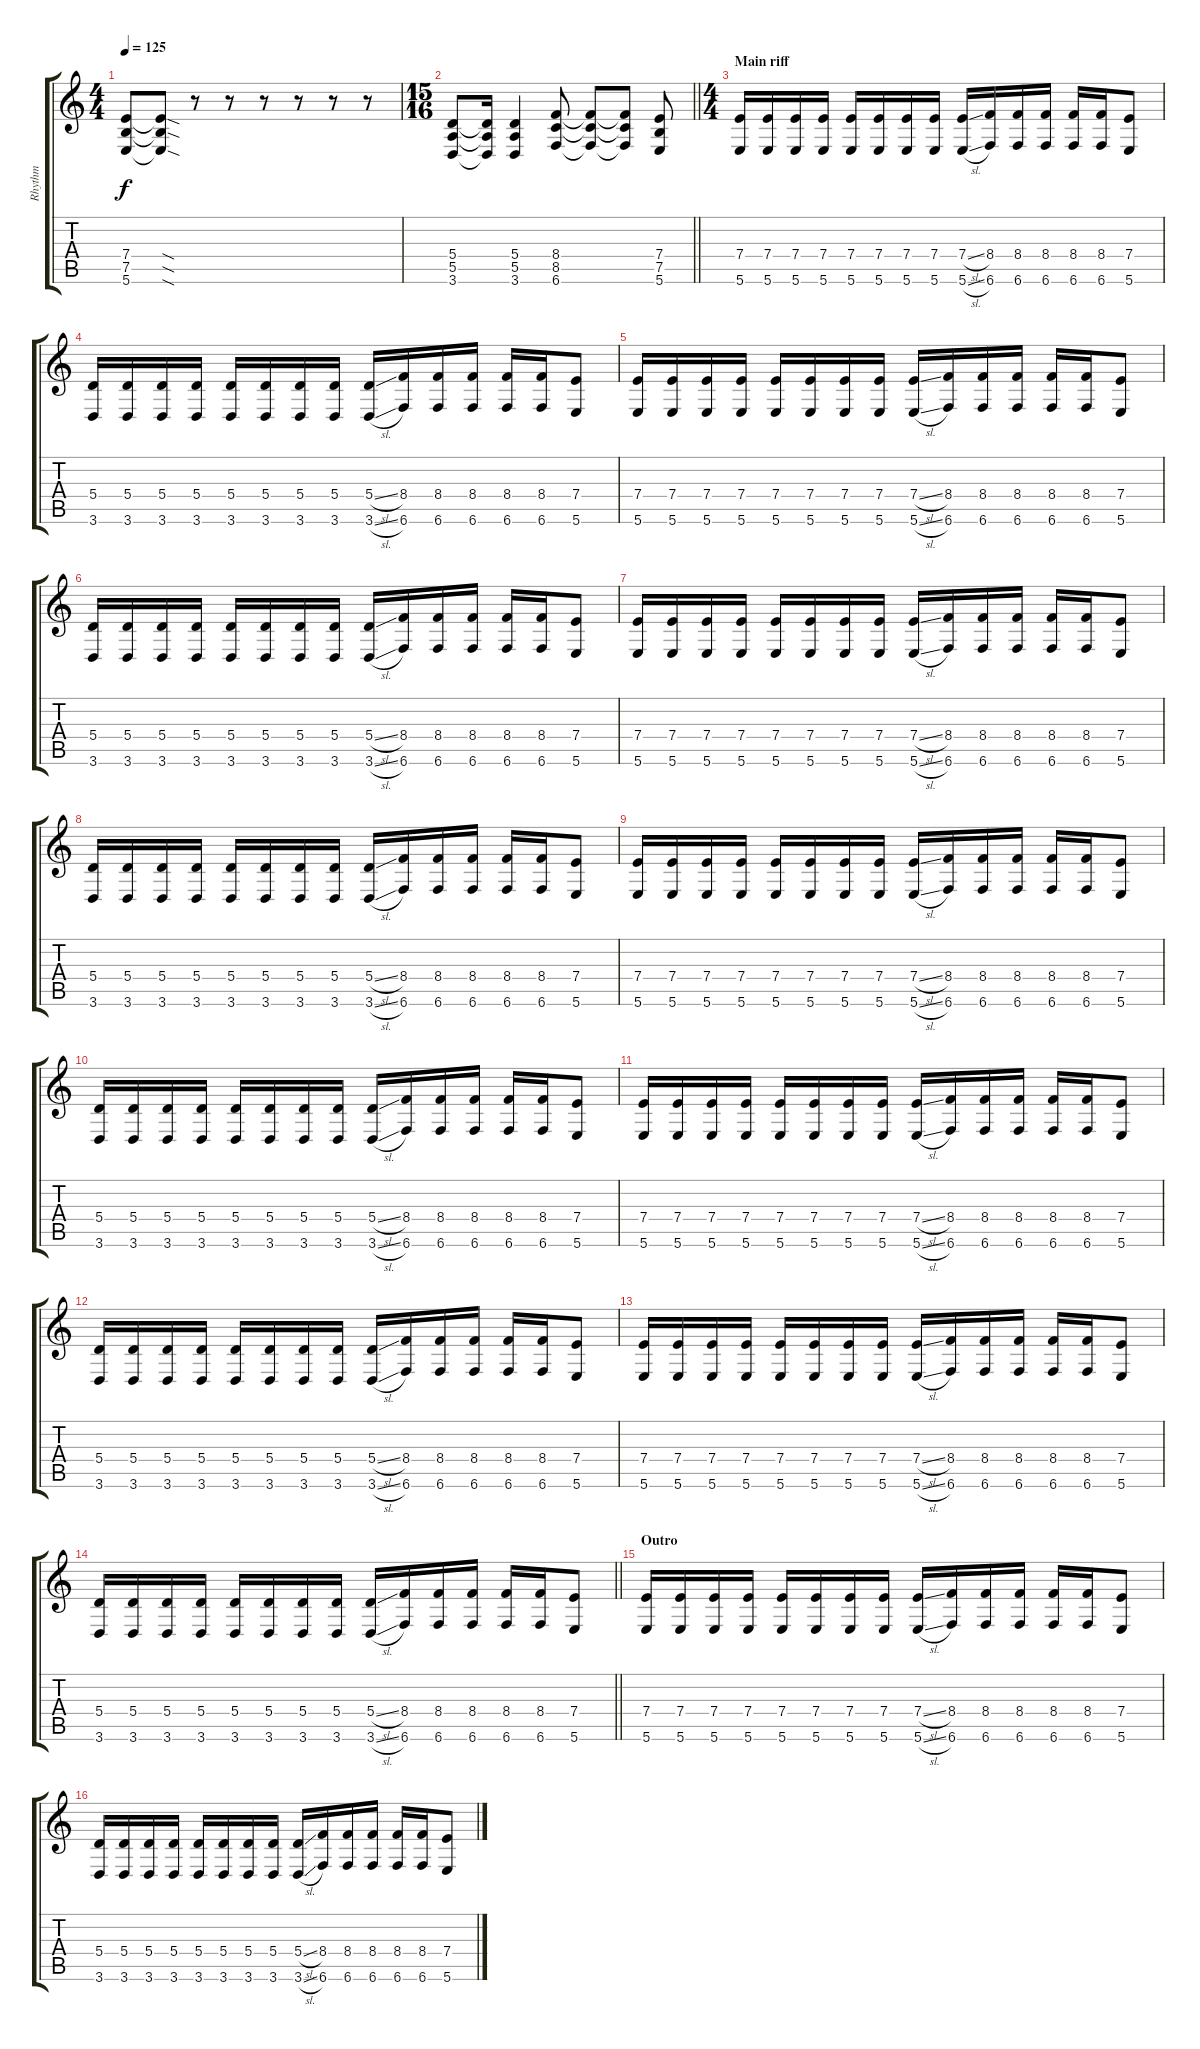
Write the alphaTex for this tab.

\track ("Rhythm" "Rhythm") {instrument distortionguitar}
\staff {score tabs}
\tuning (B3 Gb3 D3 A2 E2 B1) {hide}
\ts (4 4)
\tempo 125
\clef g2
\ks c
(7.4 7.5 5.6).8{dy f} (7.4{sod t} 7.5{sod t} 5.6{sod t}).8 r.8 r.8 r.8 r.8 r.8 r.8 |
\ts (15 16)
\barLineRight lightlight
(5.4 5.5 3.6).8 (5.4{t} 5.5{t} 3.6{t}).16 (5.4 5.5 3.6).4 (8.4 8.5 6.6).8 (8.4{t} 8.5{t} 6.6{t}).8 (8.4{t} 8.5{t} 6.6{t}).8 (7.4 7.5 5.6).8 |
\ts (4 4)
\section ("" "Main riff")
(7.4 5.6).16 (7.4 5.6).16 (7.4 5.6).16 (7.4 5.6).16 (7.4 5.6).16 (7.4 5.6).16 (7.4 5.6).16 (7.4 5.6).16 (7.4{sl} 5.6{sl}).16 (8.4 6.6).16 (8.4 6.6).16 (8.4 6.6).16 (8.4 6.6).16 (8.4 6.6).16 (7.4 5.6).8 |
(5.4 3.6).16 (5.4 3.6).16 (5.4 3.6).16 (5.4 3.6).16 (5.4 3.6).16 (5.4 3.6).16 (5.4 3.6).16 (5.4 3.6).16 (5.4{sl} 3.6{sl}).16 (8.4 6.6).16 (8.4 6.6).16 (8.4 6.6).16 (8.4 6.6).16 (8.4 6.6).16 (7.4 5.6).8 |
(7.4 5.6).16 (7.4 5.6).16 (7.4 5.6).16 (7.4 5.6).16 (7.4 5.6).16 (7.4 5.6).16 (7.4 5.6).16 (7.4 5.6).16 (7.4{sl} 5.6{sl}).16 (8.4 6.6).16 (8.4 6.6).16 (8.4 6.6).16 (8.4 6.6).16 (8.4 6.6).16 (7.4 5.6).8 |
(5.4 3.6).16 (5.4 3.6).16 (5.4 3.6).16 (5.4 3.6).16 (5.4 3.6).16 (5.4 3.6).16 (5.4 3.6).16 (5.4 3.6).16 (5.4{sl} 3.6{sl}).16 (8.4 6.6).16 (8.4 6.6).16 (8.4 6.6).16 (8.4 6.6).16 (8.4 6.6).16 (7.4 5.6).8 |
(7.4 5.6).16 (7.4 5.6).16 (7.4 5.6).16 (7.4 5.6).16 (7.4 5.6).16 (7.4 5.6).16 (7.4 5.6).16 (7.4 5.6).16 (7.4{sl} 5.6{sl}).16 (8.4 6.6).16 (8.4 6.6).16 (8.4 6.6).16 (8.4 6.6).16 (8.4 6.6).16 (7.4 5.6).8 |
(5.4 3.6).16 (5.4 3.6).16 (5.4 3.6).16 (5.4 3.6).16 (5.4 3.6).16 (5.4 3.6).16 (5.4 3.6).16 (5.4 3.6).16 (5.4{sl} 3.6{sl}).16 (8.4 6.6).16 (8.4 6.6).16 (8.4 6.6).16 (8.4 6.6).16 (8.4 6.6).16 (7.4 5.6).8 |
(7.4 5.6).16 (7.4 5.6).16 (7.4 5.6).16 (7.4 5.6).16 (7.4 5.6).16 (7.4 5.6).16 (7.4 5.6).16 (7.4 5.6).16 (7.4{sl} 5.6{sl}).16 (8.4 6.6).16 (8.4 6.6).16 (8.4 6.6).16 (8.4 6.6).16 (8.4 6.6).16 (7.4 5.6).8 |
(5.4 3.6).16 (5.4 3.6).16 (5.4 3.6).16 (5.4 3.6).16 (5.4 3.6).16 (5.4 3.6).16 (5.4 3.6).16 (5.4 3.6).16 (5.4{sl} 3.6{sl}).16 (8.4 6.6).16 (8.4 6.6).16 (8.4 6.6).16 (8.4 6.6).16 (8.4 6.6).16 (7.4 5.6).8 |
(7.4 5.6).16 (7.4 5.6).16 (7.4 5.6).16 (7.4 5.6).16 (7.4 5.6).16 (7.4 5.6).16 (7.4 5.6).16 (7.4 5.6).16 (7.4{sl} 5.6{sl}).16 (8.4 6.6).16 (8.4 6.6).16 (8.4 6.6).16 (8.4 6.6).16 (8.4 6.6).16 (7.4 5.6).8 |
(5.4 3.6).16 (5.4 3.6).16 (5.4 3.6).16 (5.4 3.6).16 (5.4 3.6).16 (5.4 3.6).16 (5.4 3.6).16 (5.4 3.6).16 (5.4{sl} 3.6{sl}).16 (8.4 6.6).16 (8.4 6.6).16 (8.4 6.6).16 (8.4 6.6).16 (8.4 6.6).16 (7.4 5.6).8 |
(7.4 5.6).16 (7.4 5.6).16 (7.4 5.6).16 (7.4 5.6).16 (7.4 5.6).16 (7.4 5.6).16 (7.4 5.6).16 (7.4 5.6).16 (7.4{sl} 5.6{sl}).16 (8.4 6.6).16 (8.4 6.6).16 (8.4 6.6).16 (8.4 6.6).16 (8.4 6.6).16 (7.4 5.6).8 |
\barLineRight lightlight
(5.4 3.6).16 (5.4 3.6).16 (5.4 3.6).16 (5.4 3.6).16 (5.4 3.6).16 (5.4 3.6).16 (5.4 3.6).16 (5.4 3.6).16 (5.4{sl} 3.6{sl}).16 (8.4 6.6).16 (8.4 6.6).16 (8.4 6.6).16 (8.4 6.6).16 (8.4 6.6).16 (7.4 5.6).8 |
\section ("" "Outro")
(7.4 5.6).16{volume 0} (7.4 5.6).16 (7.4 5.6).16 (7.4 5.6).16 (7.4 5.6).16 (7.4 5.6).16 (7.4 5.6).16 (7.4 5.6).16 (7.4{sl} 5.6{sl}).16 (8.4 6.6).16 (8.4 6.6).16 (8.4 6.6).16 (8.4 6.6).16 (8.4 6.6).16 (7.4 5.6).8 |
(5.4 3.6).16 (5.4 3.6).16 (5.4 3.6).16 (5.4 3.6).16 (5.4 3.6).16 (5.4 3.6).16 (5.4 3.6).16 (5.4 3.6).16 (5.4{sl} 3.6{sl}).16 (8.4 6.6).16 (8.4 6.6).16 (8.4 6.6).16 (8.4 6.6).16 (8.4 6.6).16 (7.4 5.6).8
